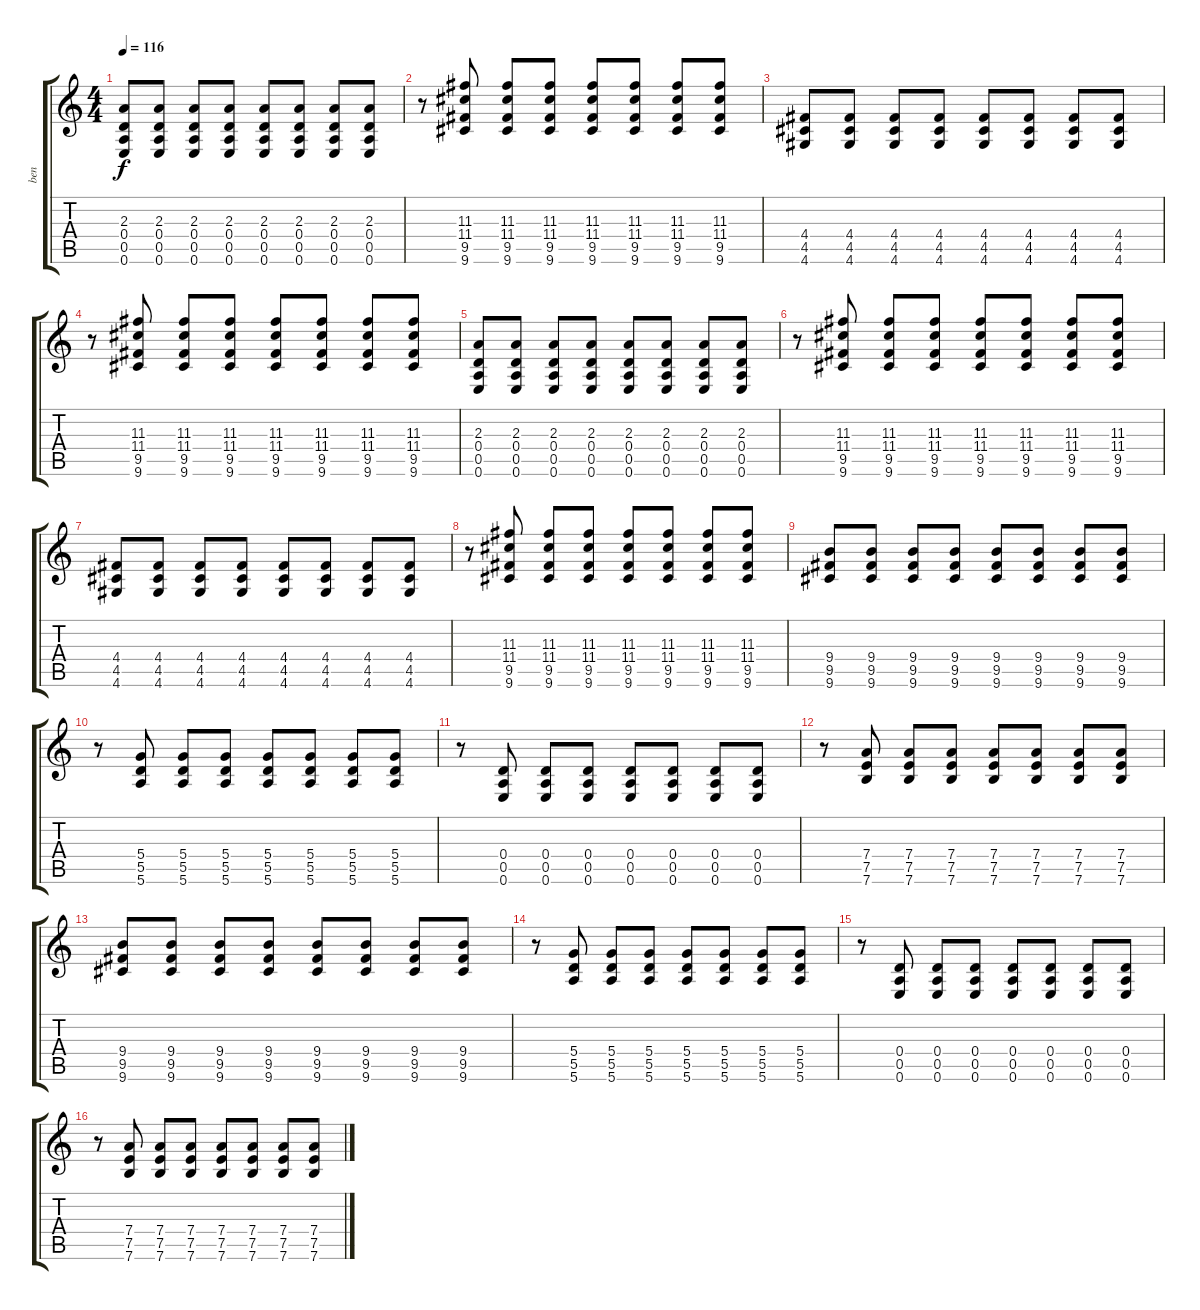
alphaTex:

\track ("ben " "ben ") {instrument distortionguitar}
\staff {score tabs}
\tuning (D4 B3 G3 D3 A2 E2) {hide}
\ts (4 4)
\tempo 116
\clef g2
\ks c
(2.3 0.4 0.5 0.6).8{dy f instrument distortionguitar} (2.3 0.4 0.5 0.6).8 (2.3 0.4 0.5 0.6).8 (2.3 0.4 0.5 0.6).8 (2.3 0.4 0.5 0.6).8 (2.3 0.4 0.5 0.6).8 (2.3 0.4 0.5 0.6).8 (2.3 0.4 0.5 0.6).8 |
r.8 (11.3 11.4 9.5 9.6).8 (11.3 11.4 9.5 9.6).8 (11.3 11.4 9.5 9.6).8 (11.3 11.4 9.5 9.6).8 (11.3 11.4 9.5 9.6).8 (11.3 11.4 9.5 9.6).8 (11.3 11.4 9.5 9.6).8 |
(4.4 4.5 4.6).8 (4.4 4.5 4.6).8 (4.4 4.5 4.6).8 (4.4 4.5 4.6).8 (4.4 4.5 4.6).8 (4.4 4.5 4.6).8 (4.4 4.5 4.6).8 (4.4 4.5 4.6).8 |
r.8 (11.3 11.4 9.5 9.6).8 (11.3 11.4 9.5 9.6).8 (11.3 11.4 9.5 9.6).8 (11.3 11.4 9.5 9.6).8 (11.3 11.4 9.5 9.6).8 (11.3 11.4 9.5 9.6).8 (11.3 11.4 9.5 9.6).8 |
(2.3 0.4 0.5 0.6).8 (2.3 0.4 0.5 0.6).8 (2.3 0.4 0.5 0.6).8 (2.3 0.4 0.5 0.6).8 (2.3 0.4 0.5 0.6).8 (2.3 0.4 0.5 0.6).8 (2.3 0.4 0.5 0.6).8 (2.3 0.4 0.5 0.6).8 |
r.8 (11.3 11.4 9.5 9.6).8 (11.3 11.4 9.5 9.6).8 (11.3 11.4 9.5 9.6).8 (11.3 11.4 9.5 9.6).8 (11.3 11.4 9.5 9.6).8 (11.3 11.4 9.5 9.6).8 (11.3 11.4 9.5 9.6).8 |
(4.4 4.5 4.6).8 (4.4 4.5 4.6).8 (4.4 4.5 4.6).8 (4.4 4.5 4.6).8 (4.4 4.5 4.6).8 (4.4 4.5 4.6).8 (4.4 4.5 4.6).8 (4.4 4.5 4.6).8 |
r.8 (11.3 11.4 9.5 9.6).8 (11.3 11.4 9.5 9.6).8 (11.3 11.4 9.5 9.6).8 (11.3 11.4 9.5 9.6).8 (11.3 11.4 9.5 9.6).8 (11.3 11.4 9.5 9.6).8 (11.3 11.4 9.5 9.6).8 |
(9.4 9.5 9.6).8 (9.4 9.5 9.6).8 (9.4 9.5 9.6).8 (9.4 9.5 9.6).8 (9.4 9.5 9.6).8 (9.4 9.5 9.6).8 (9.4 9.5 9.6).8 (9.4 9.5 9.6).8 |
r.8 (5.4 5.5 5.6).8 (5.4 5.5 5.6).8 (5.4 5.5 5.6).8 (5.4 5.5 5.6).8 (5.4 5.5 5.6).8 (5.4 5.5 5.6).8 (5.4 5.5 5.6).8 |
r.8 (0.4 0.5 0.6).8 (0.4 0.5 0.6).8 (0.4 0.5 0.6).8 (0.4 0.5 0.6).8 (0.4 0.5 0.6).8 (0.4 0.5 0.6).8 (0.4 0.5 0.6).8 |
r.8 (7.4 7.5 7.6).8 (7.4 7.5 7.6).8 (7.4 7.5 7.6).8 (7.4 7.5 7.6).8 (7.4 7.5 7.6).8 (7.4 7.5 7.6).8 (7.4 7.5 7.6).8 |
(9.4 9.5 9.6).8 (9.4 9.5 9.6).8 (9.4 9.5 9.6).8 (9.4 9.5 9.6).8 (9.4 9.5 9.6).8 (9.4 9.5 9.6).8 (9.4 9.5 9.6).8 (9.4 9.5 9.6).8 |
r.8 (5.4 5.5 5.6).8 (5.4 5.5 5.6).8 (5.4 5.5 5.6).8 (5.4 5.5 5.6).8 (5.4 5.5 5.6).8 (5.4 5.5 5.6).8 (5.4 5.5 5.6).8 |
r.8 (0.4 0.5 0.6).8 (0.4 0.5 0.6).8 (0.4 0.5 0.6).8 (0.4 0.5 0.6).8 (0.4 0.5 0.6).8 (0.4 0.5 0.6).8 (0.4 0.5 0.6).8 |
r.8 (7.4 7.5 7.6).8 (7.4 7.5 7.6).8 (7.4 7.5 7.6).8 (7.4 7.5 7.6).8 (7.4 7.5 7.6).8 (7.4 7.5 7.6).8 (7.4 7.5 7.6).8
